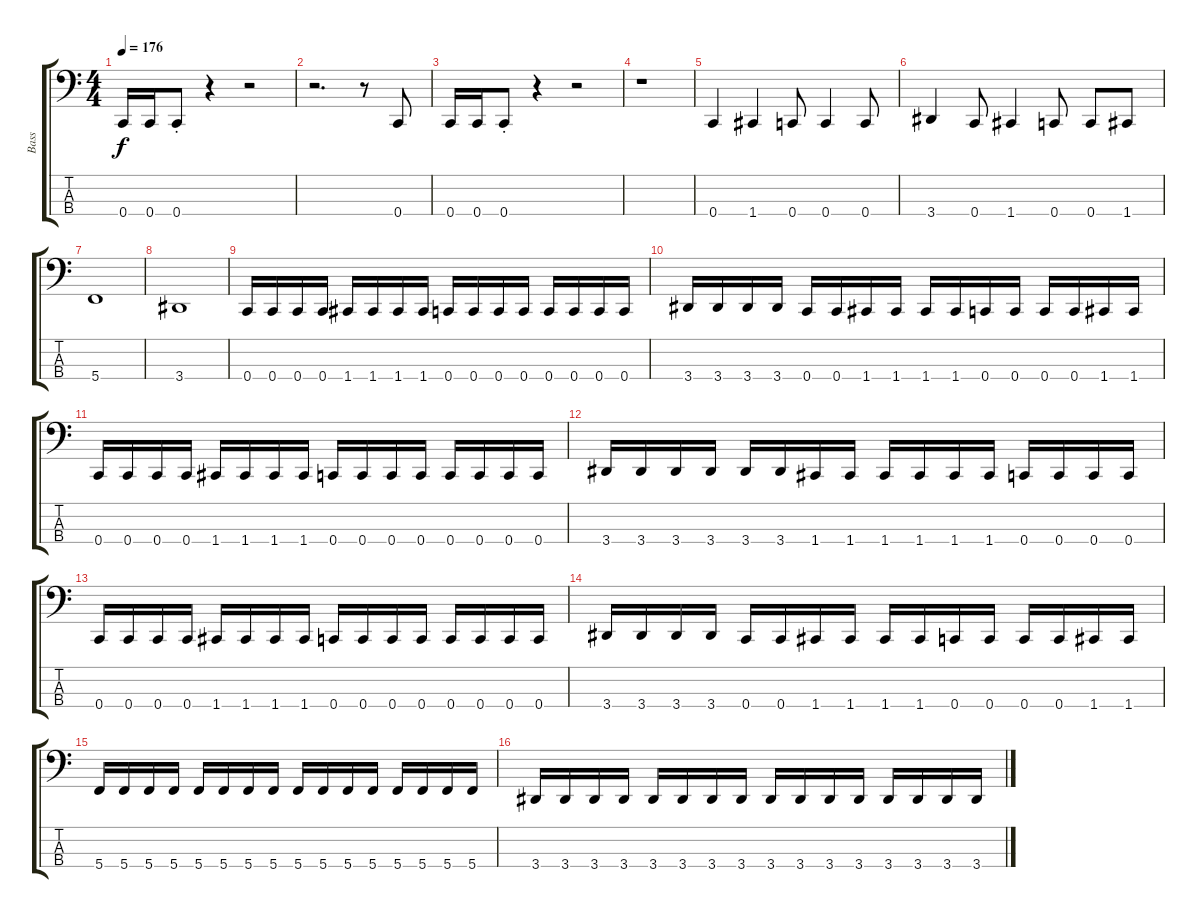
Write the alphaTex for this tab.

\track ("Bass" "Bass") {instrument electricbasspick}
\staff {score tabs}
\tuning (F2 C2 G1 C1) {hide}
\ts (4 4)
\tempo 176
\clef f4
\ks c
0.4.16{dy f} 0.4.16 0.4{st}.8 r.4 r.2 |
r.2{d} r.8 0.4.8 |
0.4.16 0.4.16 0.4{st}.8 r.4 r.2 |
r.1 |
0.4.4 1.4.4 0.4.8 0.4.4 0.4.8 |
3.4.4 0.4.8 1.4.4 0.4.8 0.4.8 1.4.8 |
5.4.1 |
3.4.1 |
0.4.16 0.4.16 0.4.16 0.4.16 1.4.16 1.4.16 1.4.16 1.4.16 0.4.16 0.4.16 0.4.16 0.4.16 0.4.16 0.4.16 0.4.16 0.4.16 |
3.4.16 3.4.16 3.4.16 3.4.16 0.4.16 0.4.16 1.4.16 1.4.16 1.4.16 1.4.16 0.4.16 0.4.16 0.4.16 0.4.16 1.4.16 1.4.16 |
0.4.16 0.4.16 0.4.16 0.4.16 1.4.16 1.4.16 1.4.16 1.4.16 0.4.16 0.4.16 0.4.16 0.4.16 0.4.16 0.4.16 0.4.16 0.4.16 |
3.4.16 3.4.16 3.4.16 3.4.16 3.4.16 3.4.16 1.4.16 1.4.16 1.4.16 1.4.16 1.4.16 1.4.16 0.4.16 0.4.16 0.4.16 0.4.16 |
0.4.16 0.4.16 0.4.16 0.4.16 1.4.16 1.4.16 1.4.16 1.4.16 0.4.16 0.4.16 0.4.16 0.4.16 0.4.16 0.4.16 0.4.16 0.4.16 |
3.4.16 3.4.16 3.4.16 3.4.16 0.4.16 0.4.16 1.4.16 1.4.16 1.4.16 1.4.16 0.4.16 0.4.16 0.4.16 0.4.16 1.4.16 1.4.16 |
5.4.16 5.4.16 5.4.16 5.4.16 5.4.16 5.4.16 5.4.16 5.4.16 5.4.16 5.4.16 5.4.16 5.4.16 5.4.16 5.4.16 5.4.16 5.4.16 |
3.4.16 3.4.16 3.4.16 3.4.16 3.4.16 3.4.16 3.4.16 3.4.16 3.4.16 3.4.16 3.4.16 3.4.16 3.4.16 3.4.16 3.4.16 3.4.16
